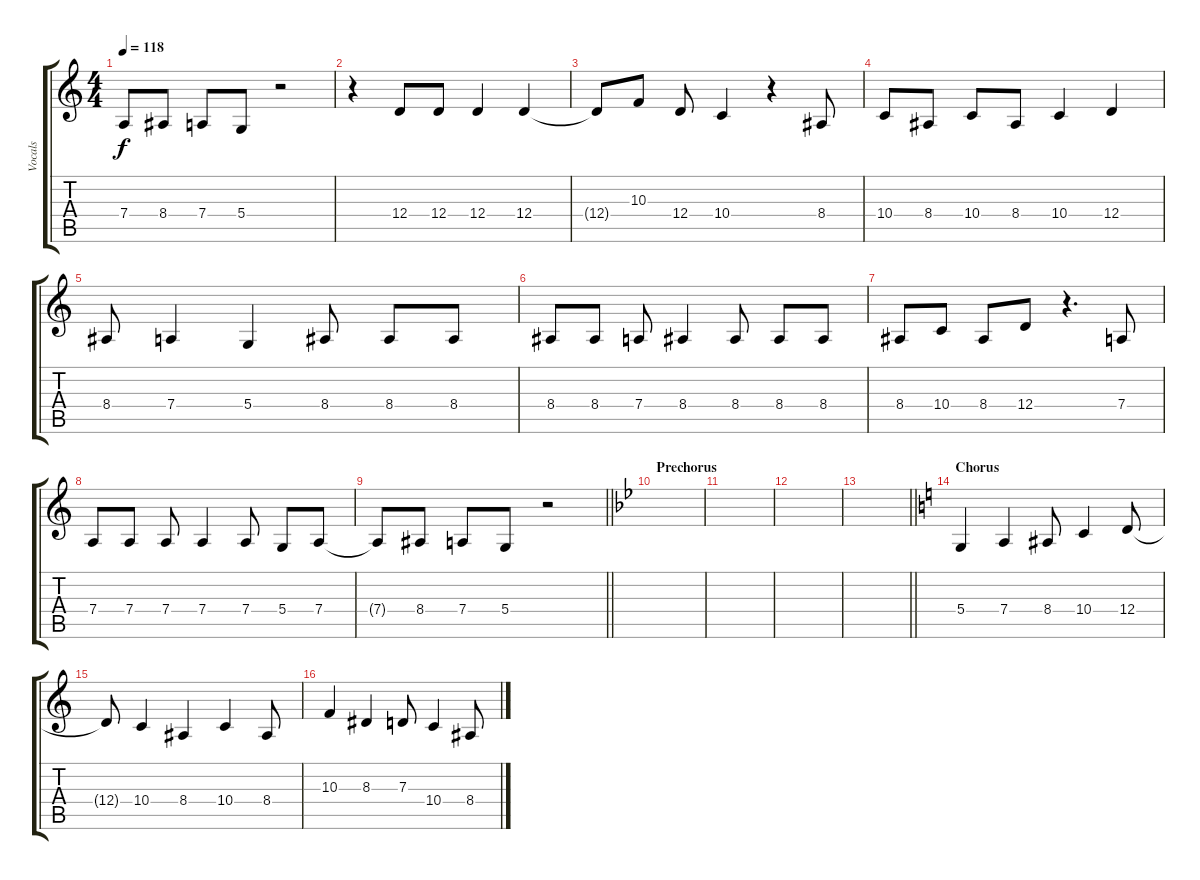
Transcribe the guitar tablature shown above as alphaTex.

\track ("Vocals" "Vocals") {instrument clarinet}
\staff {score tabs}
\tuning (E4 B3 G3 D3 A2 E2) {hide}
\ts (4 4)
\tempo 118
\clef g2
\ks c
7.4{t}.8{dy f} 8.4.8 7.4.8 5.4.8 r.2 |
r.4 12.4.8 12.4.8 12.4.4 12.4.4 |
12.4{t}.8 10.3.8 12.4.8 10.4.4 r.4 8.4.8 |
10.4.8 8.4.8 10.4.8 8.4.8 10.4.4 12.4.4 |
8.4.8 7.4.4 5.4.4 8.4.8 8.4.8 8.4.8 |
8.4.8 8.4.8 7.4.8 8.4.4 8.4.8 8.4.8 8.4.8 |
8.4.8 10.4.8 8.4.8 12.4.8 r.4{d} 7.4.8 |
7.4.8 7.4.8 7.4.8 7.4.4 7.4.8 5.4.8 7.4.8 |
\barLineRight lightlight
7.4{t}.8 8.4.8 7.4.8 5.4.8 r.2 |
\section ("" "Prechorus")
\ks bb
|
|
|
\barLineRight lightlight
|
\section ("" "Chorus")
\ks c
5.4.4 7.4.4 8.4.8 10.4.4 12.4.8 |
12.4{t}.8 10.4.4 8.4.4 10.4.4 8.4.8 |
10.3.4 8.3.4 7.3.8 10.4.4 8.4.8
